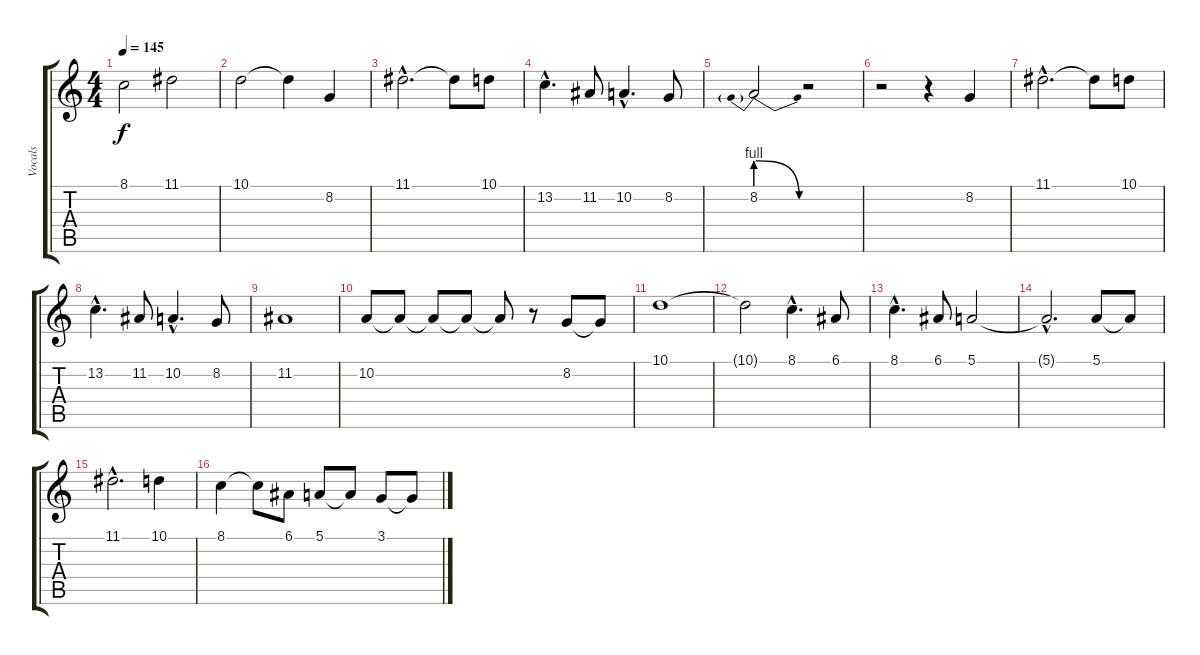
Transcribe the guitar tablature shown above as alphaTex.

\track ("Vocals" "Vocals") {instrument lead6voice}
\staff {score tabs}
\tuning (E4 B3 G3 D3 A2 E2) {hide}
\ts (4 4)
\tempo 145
\clef g2
\ks c
8.1.2{dy f} 11.1.2 |
10.1.2 10.1{t}.4 8.2.4 |
11.1{hac}.2{d} 11.1{t}.8 10.1.8 |
13.2{hac}.4{d} 11.2.8 10.2{hac}.4{d} 8.2.8 |
8.2{be (prebendrelease 0 4 60 0)}.2 r.2 |
r.2 r.4 8.2.4 |
11.1{hac}.2{d} 11.1{t}.8 10.1.8 |
13.2{hac}.4{d} 11.2.8 10.2{hac}.4{d} 8.2.8 |
11.2.1 |
10.2.8 10.2{t}.8 10.2{t}.8 10.2{t}.8 10.2{t}.8 r.8 8.2.8 8.2{t}.8 |
10.1.1 |
10.1{t}.2 8.1{hac}.4{d} 6.1.8 |
8.1{hac}.4{d} 6.1.8 5.1.2 |
5.1{hac t}.2{d} 5.1.8 5.1{t}.8 |
11.1{hac}.2{d} 10.1.4 |
8.1.4 8.1{t}.8 6.1.8 5.1.8 5.1{t}.8 3.1.8 3.1{t}.8
